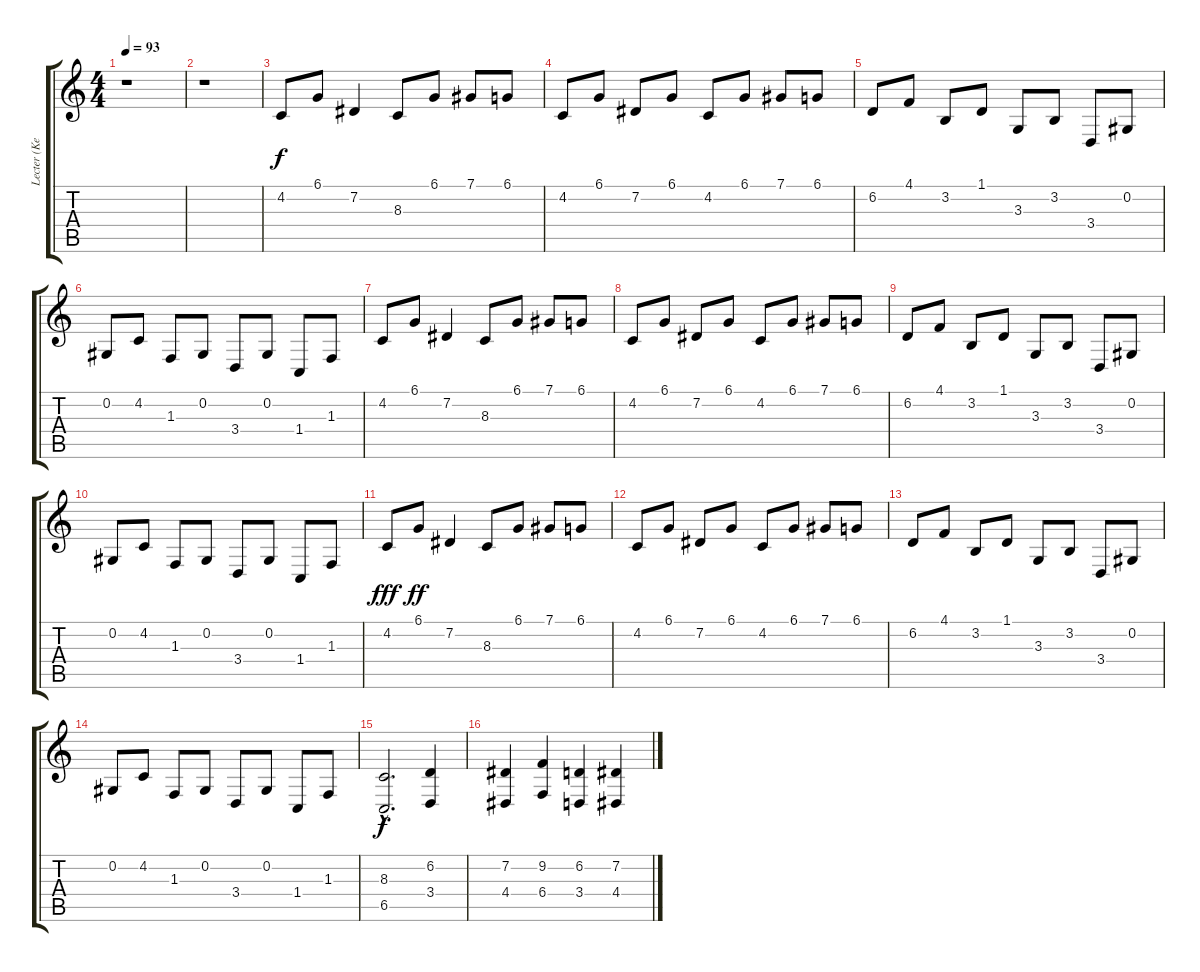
\track ("Lecter (KeybLeft)" "Lecter (Ke") {instrument brightacousticpiano}
\staff {score tabs}
\tuning (Db4 Ab3 E3 B2 Gb2 B1) {hide}
\ts (4 4)
\tempo 93
\clef g2
\ks c
r.1{dy f} |
r.1 |
4.2.8{instrument harpsichord} 6.1.8 7.2.4 8.3.8 6.1.8 7.1.8 6.1.8 |
4.2.8 6.1.8 7.2.8 6.1.8 4.2.8 6.1.8 7.1.8 6.1.8 |
6.2.8 4.1.8 3.2.8 1.1.8 3.3.8 3.2.8 3.4.8 0.2.8 |
0.2.8 4.2.8 1.3.8 0.2.8 3.4.8 0.2.8 1.4.8 1.3.8 |
4.2.8 6.1.8 7.2.4 8.3.8 6.1.8 7.1.8 6.1.8 |
4.2.8 6.1.8 7.2.8 6.1.8 4.2.8 6.1.8 7.1.8 6.1.8 |
6.2.8 4.1.8 3.2.8 1.1.8 3.3.8 3.2.8 3.4.8 0.2.8 |
0.2.8 4.2.8 1.3.8 0.2.8 3.4.8 0.2.8 1.4.8 1.3.8 |
4.2.8{dy fff} 6.1.8{dy ff} 7.2.4 8.3.8 6.1.8 7.1.8 6.1.8 |
4.2.8 6.1.8 7.2.8 6.1.8 4.2.8 6.1.8 7.1.8 6.1.8 |
6.2.8 4.1.8 3.2.8 1.1.8 3.3.8 3.2.8 3.4.8 0.2.8 |
0.2.8 4.2.8 1.3.8 0.2.8 3.4.8 0.2.8 1.4.8 1.3.8 |
(8.3{hac} 6.5{hac}).2{d dy f instrument pad4choir} (6.2 3.4).4 |
(7.2 4.4).4 (9.2 6.4).4 (6.2 3.4).4 (7.2 4.4).4
